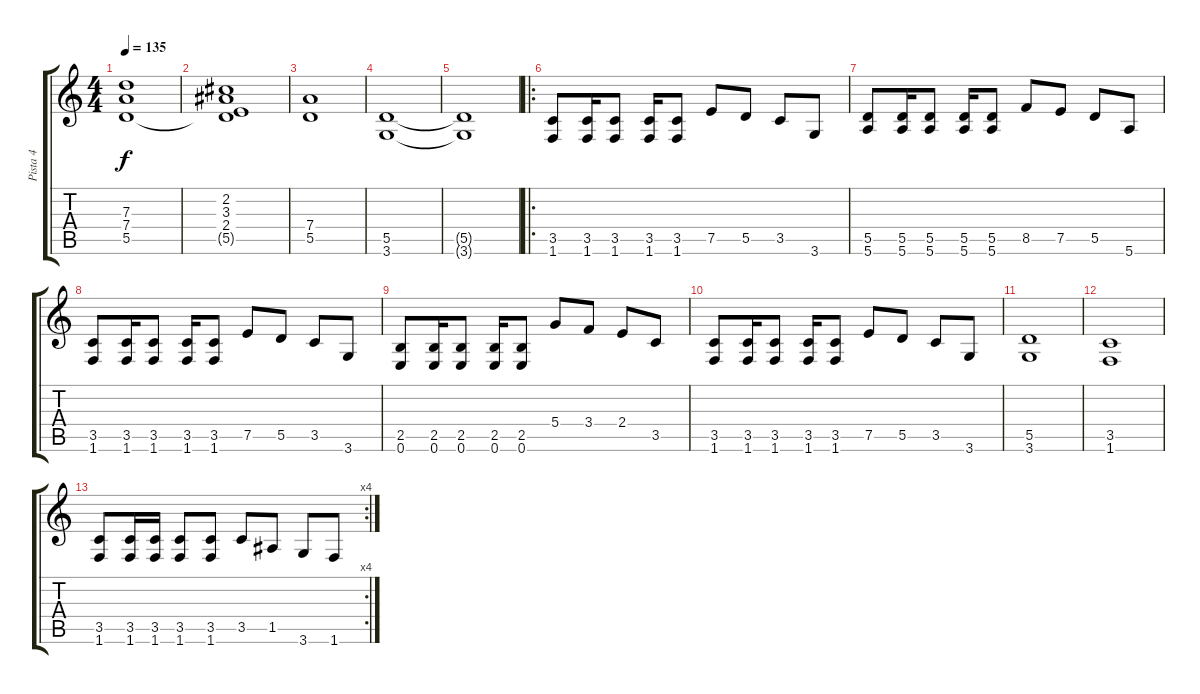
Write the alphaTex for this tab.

\track ("Pista 4" "Pista 4") {instrument distortionguitar}
\staff {score tabs}
\tuning (E4 B3 G3 D3 A2 E2) {hide}
\ts (4 4)
\tempo 135
\clef g2
\ks c
(7.3 7.4 5.5).1{dy f} |
(2.2 3.3 2.4 5.5{t}).1 |
(7.4 5.5).1 |
(5.5 3.6).1 |
(5.5{t} 3.6{t}).1 |
\ro
(3.5 1.6).8 (3.5 1.6).16 (3.5 1.6).8 (3.5 1.6).16 (3.5 1.6).8 7.5.8 5.5.8 3.5.8 3.6.8 |
(5.5 5.6).8 (5.5 5.6).16 (5.5 5.6).8 (5.5 5.6).16 (5.5 5.6).8 8.5.8 7.5.8 5.5.8 5.6.8 |
(3.5 1.6).8 (3.5 1.6).16 (3.5 1.6).8 (3.5 1.6).16 (3.5 1.6).8 7.5.8 5.5.8 3.5.8 3.6.8 |
(2.5 0.6).8 (2.5 0.6).16 (2.5 0.6).8 (2.5 0.6).16 (2.5 0.6).8 5.4.8 3.4.8 2.4.8 3.5.8 |
(3.5 1.6).8 (3.5 1.6).16 (3.5 1.6).8 (3.5 1.6).16 (3.5 1.6).8 7.5.8 5.5.8 3.5.8 3.6.8 |
(5.5 3.6).1 |
(3.5 1.6).1 |
\rc 4
(3.5 1.6).8 (3.5 1.6).16 (3.5 1.6).16 (3.5 1.6).8 (3.5 1.6).8 3.5.8 1.5.8 3.6.8 1.6.8
